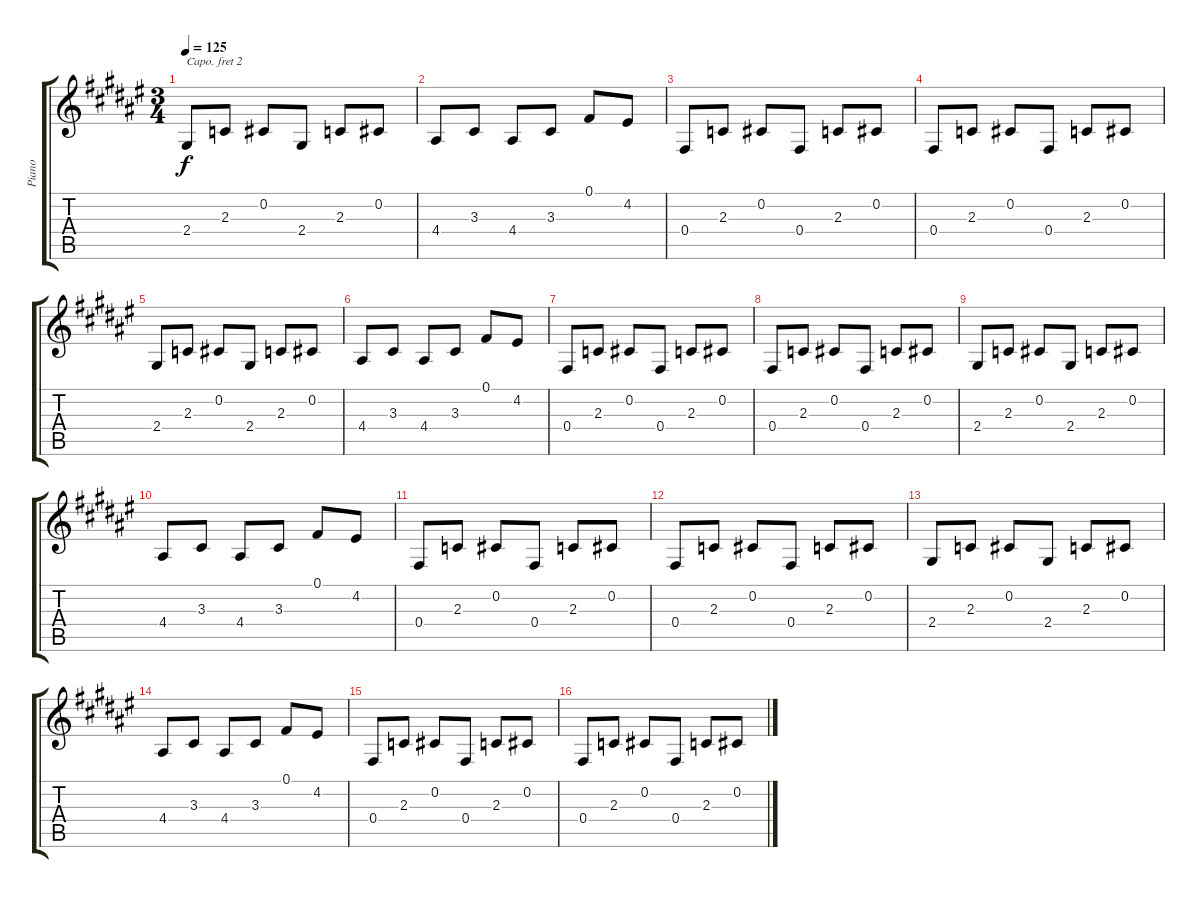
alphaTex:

\track ("Piano" "Piano") {instrument acousticgrandpiano}
\staff {score tabs}
\capo 2
\tuning (E4 B3 Ab3 E3 B2 E2) {hide}
\ts (3 4)
\tempo 125
\clef g2
\ks f#
2.4.8{dy f} 2.3.8 0.2.8 2.4.8 2.3.8 0.2.8 |
4.4.8 3.3.8 4.4.8 3.3.8 0.1.8 4.2.8 |
0.4.8 2.3.8 0.2.8 0.4.8 2.3.8 0.2.8 |
0.4.8 2.3.8 0.2.8 0.4.8 2.3.8 0.2.8 |
2.4.8 2.3.8 0.2.8 2.4.8 2.3.8 0.2.8 |
4.4.8 3.3.8 4.4.8 3.3.8 0.1.8 4.2.8 |
0.4.8 2.3.8 0.2.8 0.4.8 2.3.8 0.2.8 |
0.4.8 2.3.8 0.2.8 0.4.8 2.3.8 0.2.8 |
2.4.8 2.3.8 0.2.8 2.4.8 2.3.8 0.2.8 |
4.4.8 3.3.8 4.4.8 3.3.8 0.1.8 4.2.8 |
0.4.8 2.3.8 0.2.8 0.4.8 2.3.8 0.2.8 |
0.4.8 2.3.8 0.2.8 0.4.8 2.3.8 0.2.8 |
2.4.8 2.3.8 0.2.8 2.4.8 2.3.8 0.2.8 |
4.4.8 3.3.8 4.4.8 3.3.8 0.1.8 4.2.8 |
0.4.8 2.3.8 0.2.8 0.4.8 2.3.8 0.2.8 |
0.4.8 2.3.8 0.2.8 0.4.8 2.3.8 0.2.8
